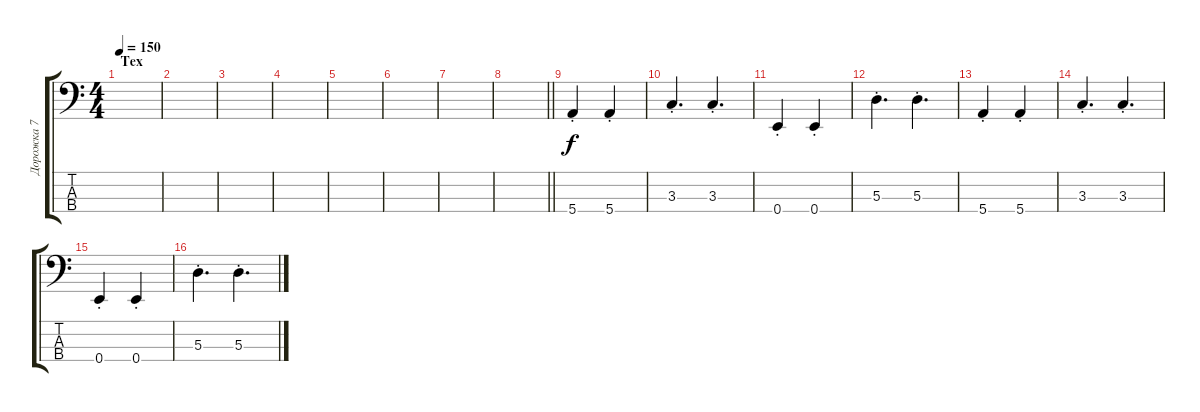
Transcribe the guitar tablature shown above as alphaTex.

\track ("Дорожка 7" "Дорожка 7") {instrument slapbass2}
\staff {score tabs}
\tuning (G2 D2 A1 E1) {hide}
\ts (4 4)
\section ("" "Тех ")
\tempo 150
\clef f4
\ks c
|
|
|
|
|
|
|
\barLineRight lightlight
|
5.4{st}.4 5.4{st}.4 |
3.3{st}.4{d} 3.3{st}.4{d} |
0.4{st}.4 0.4{st}.4 |
5.3{st}.4{d} 5.3{st}.4{d} |
5.4{st}.4 5.4{st}.4 |
3.3{st}.4{d} 3.3{st}.4{d} |
0.4{st}.4 0.4{st}.4 |
5.3{st}.4{d} 5.3{st}.4{d}
